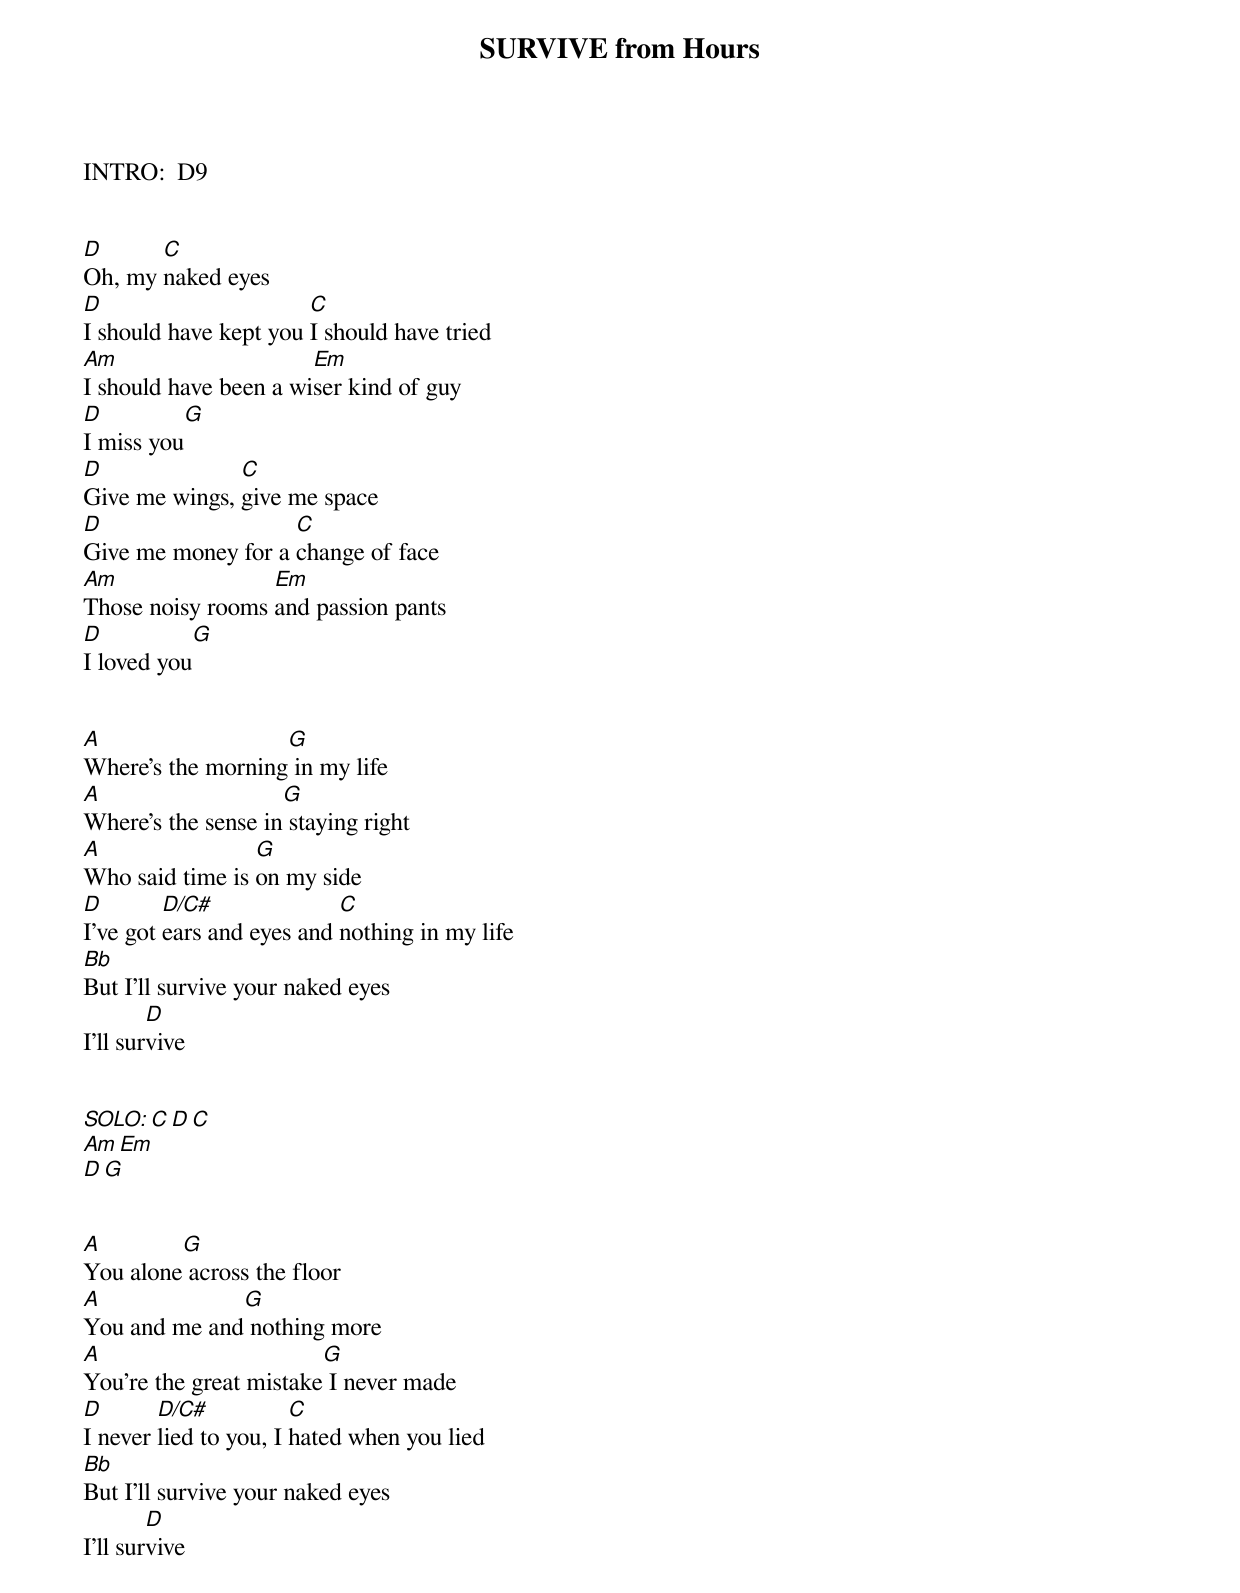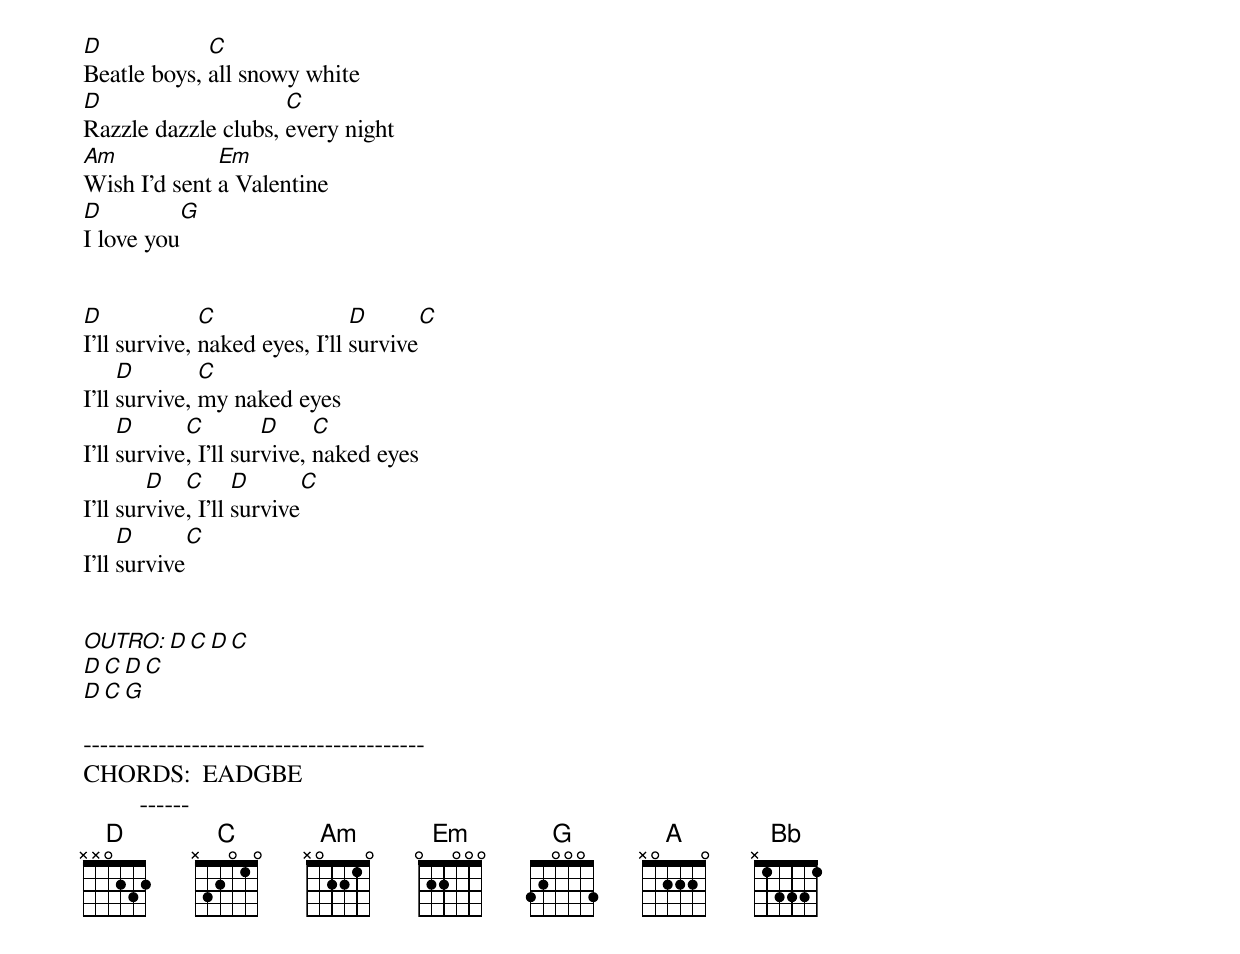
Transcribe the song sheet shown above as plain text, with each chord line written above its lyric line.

SURVIVE from Hours


INTRO:  D9


D      C
Oh, my naked eyes
D                      C
I should have kept you I should have tried
Am                     Em
I should have been a wiser kind of guy
D         G
I miss you
D              C
Give me wings, give me space
D                   C
Give me money for a change of face
Am                Em
Those noisy rooms and passion pants
D          G
I loved you


A                  G
Where's the morning in my life
A                   G
Where's the sense in staying right
A                G
Who said time is on my side
D        D/C#              C
I've got ears and eyes and nothing in my life
Bb
But I'll survive your naked eyes
        D
I'll survive


SOLO:  C  D  C
       Am  Em
       D  G


A        G
You alone across the floor
A             G
You and me and nothing more
A                       G
You're the great mistake I never made
D       D/C#           C
I never lied to you, I hated when you lied
Bb
But I'll survive your naked eyes
        D
I'll survive


D            C
Beatle boys, all snowy white
D                    C
Razzle dazzle clubs, every night
Am            Em
Wish I'd sent a Valentine
D         G
I love you


D             C                D      C
I'll survive, naked eyes, I'll survive
     D        C
I'll survive, my naked eyes
     D      C         D     C
I'll survive, I'll survive, naked eyes
        D   C      D      C
I'll survive, I'll survive
     D      C
I'll survive


OUTRO:  D  C  D  C
        D  C  D  C
        D  C  G

-----------------------------------------
CHORDS:  EADGBE
         ------
G        320033
D        XX0232
D9       XX0230
Em       022000
D/C#     X4X232
A        X02220
C        332010
Am       X02210
Bb       X13331
